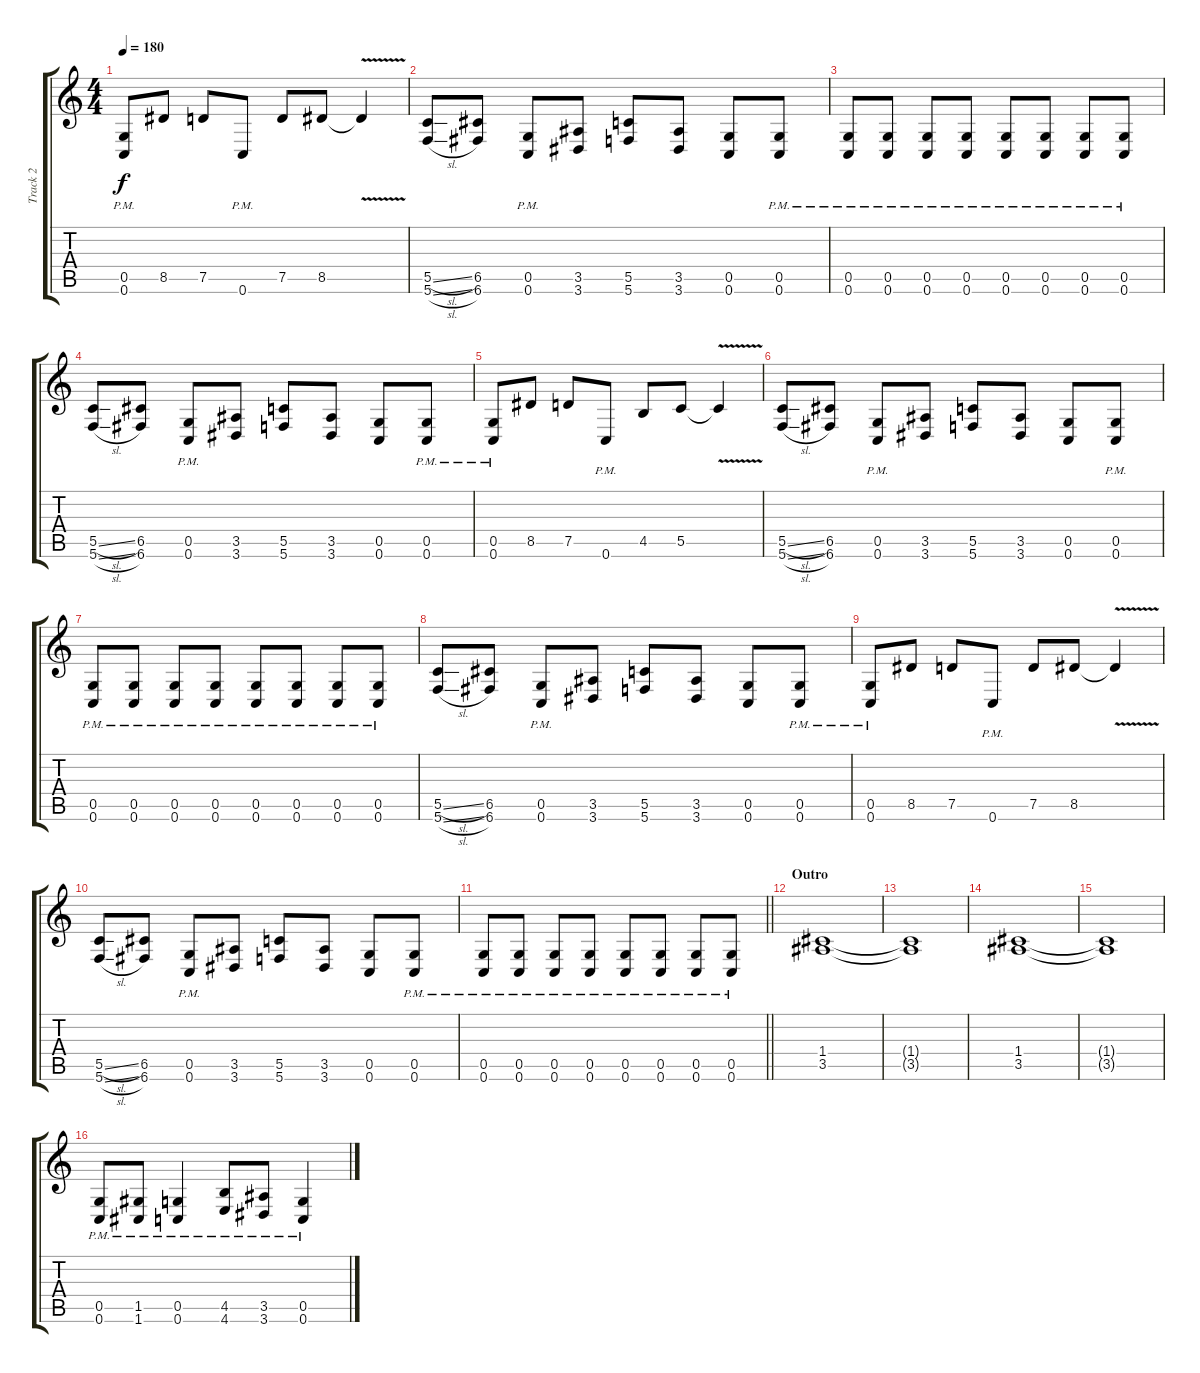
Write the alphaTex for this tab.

\track ("Track 2" "Track 2") {instrument distortionguitar}
\staff {score tabs}
\tuning (D4 A3 F3 C3 G2 C2) {hide}
\ts (4 4)
\tempo 180
\clef g2
\ks c
(0.5{pm} 0.6{pm}).8{dy f} 8.5.8 7.5.8 0.6{pm}.8 7.5.8 8.5.8 8.5{v t}.4 |
(5.5{sl} 5.6{sl}).8 (6.5 6.6).8 (0.5{pm} 0.6{pm}).8 (3.5 3.6).8 (5.5 5.6).8 (3.5 3.6).8 (0.5 0.6).8 (0.5{pm} 0.6{pm}).8 |
(0.5{pm} 0.6{pm}).8 (0.5{pm} 0.6{pm}).8 (0.5{pm} 0.6{pm}).8 (0.5{pm} 0.6{pm}).8 (0.5{pm} 0.6{pm}).8 (0.5{pm} 0.6{pm}).8 (0.5{pm} 0.6{pm}).8 (0.5{pm} 0.6{pm}).8 |
(5.5{sl} 5.6{sl}).8 (6.5 6.6).8 (0.5{pm} 0.6{pm}).8 (3.5 3.6).8 (5.5 5.6).8 (3.5 3.6).8 (0.5 0.6).8 (0.5{pm} 0.6{pm}).8 |
(0.5{pm} 0.6{pm}).8 8.5.8 7.5.8 0.6{pm}.8 4.5.8 5.5.8 5.5{v t}.4 |
(5.5{sl} 5.6{sl}).8 (6.5 6.6).8 (0.5{pm} 0.6{pm}).8 (3.5 3.6).8 (5.5 5.6).8 (3.5 3.6).8 (0.5 0.6).8 (0.5{pm} 0.6{pm}).8 |
(0.5{pm} 0.6{pm}).8 (0.5{pm} 0.6{pm}).8 (0.5{pm} 0.6{pm}).8 (0.5{pm} 0.6{pm}).8 (0.5{pm} 0.6{pm}).8 (0.5{pm} 0.6{pm}).8 (0.5{pm} 0.6{pm}).8 (0.5{pm} 0.6{pm}).8 |
(5.5{sl} 5.6{sl}).8 (6.5 6.6).8 (0.5{pm} 0.6{pm}).8 (3.5 3.6).8 (5.5 5.6).8 (3.5 3.6).8 (0.5 0.6).8 (0.5{pm} 0.6{pm}).8 |
(0.5{pm} 0.6{pm}).8 8.5.8 7.5.8 0.6{pm}.8 7.5.8 8.5.8 8.5{v t}.4 |
(5.5{sl} 5.6{sl}).8 (6.5 6.6).8 (0.5{pm} 0.6{pm}).8 (3.5 3.6).8 (5.5 5.6).8 (3.5 3.6).8 (0.5 0.6).8 (0.5{pm} 0.6{pm}).8 |
\barLineRight lightlight
(0.5{pm} 0.6{pm}).8 (0.5{pm} 0.6{pm}).8 (0.5{pm} 0.6{pm}).8 (0.5{pm} 0.6{pm}).8 (0.5{pm} 0.6{pm}).8 (0.5{pm} 0.6{pm}).8 (0.5{pm} 0.6{pm}).8 (0.5{pm} 0.6{pm}).8 |
\section ("" "Outro")
(1.4 3.5).1 |
(1.4{t} 3.5{t}).1 |
(1.4 3.5).1 |
(1.4{t} 3.5{t}).1 |
(0.5{pm} 0.6{pm}).8 (1.5{pm} 1.6{pm}).8 (0.5{pm} 0.6{pm}).4 (4.5{pm} 4.6{pm}).8 (3.5{pm} 3.6{pm}).8 (0.5{pm} 0.6{pm}).4
